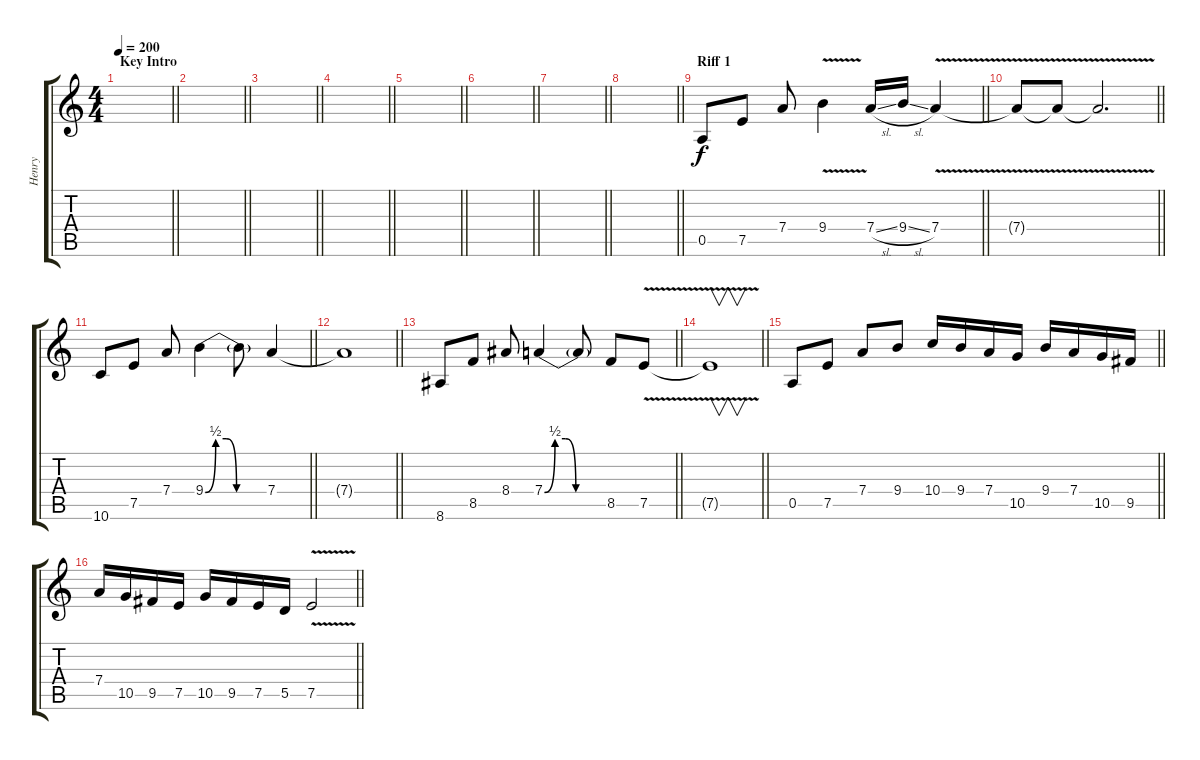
\track ("Henry" "Henry") {instrument distortionguitar}
\staff {score tabs}
\tuning (E4 B3 G3 D3 A2 D2) {hide}
\ts (4 4)
\section ("" "Key Intro")
\tempo 200
\tempo 100
\tempo 200
\clef g2
\barLineRight lightlight
\ks c
|
\barLineRight lightlight
|
\barLineRight lightlight
|
\barLineRight lightlight
|
\barLineRight lightlight
|
\barLineRight lightlight
|
\barLineRight lightlight
|
\barLineRight lightlight
|
\section ("" "Riff 1")
\barLineRight lightlight
0.5.8 7.5.8 7.4.8 9.4{v}.4 7.4{sl}.16 9.4{sl}.16 7.4{v}.4 |
\barLineRight lightlight
7.4{t}.8 7.4{v t}.8 7.4{t}.2{d} |
\barLineRight lightlight
10.6.8 7.5.8 7.4.8 9.4{be (custom 0 0 10 2 20 2 30 0 60 0)}.4 9.4{t}.8 7.4.4 |
\barLineRight lightlight
7.4{t}.1 |
\barLineRight lightlight
8.6.8 8.5.8 8.4.8 7.4{be (custom 0 0 10 2 20 2 30 0 60 0)}.4 7.4{t}.8 8.5.8 7.5{v}.8 |
\barLineRight lightlight
7.5{t}.1{v} |
\barLineRight lightlight
0.5.8 7.5.8 7.4.8 9.4.8 10.4.16 9.4.16 7.4.16 10.5.16 9.4.16 7.4.16 10.5.16 9.5.16 |
\barLineRight lightlight
7.4.16 10.5.16 9.5.16 7.5.16 10.5.16 9.5.16 7.5.16 5.5.16 7.5{v}.2
